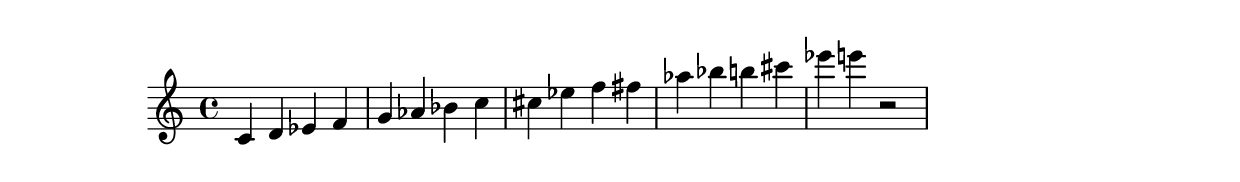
% 2017-09-13 18:12

\version "2.19.54"
\language "english"

\header {}

\layout {}

\paper {}

\score {
    {
        c'4
        d'4
        ef'4
        f'4
        g'4
        af'4
        bf'4
        c''4
        cs''4
        ef''4
        f''4
        fs''4
        af''4
        bf''4
        b''4
        cs'''4
        ef'''4
        e'''4
        r2
    }
}